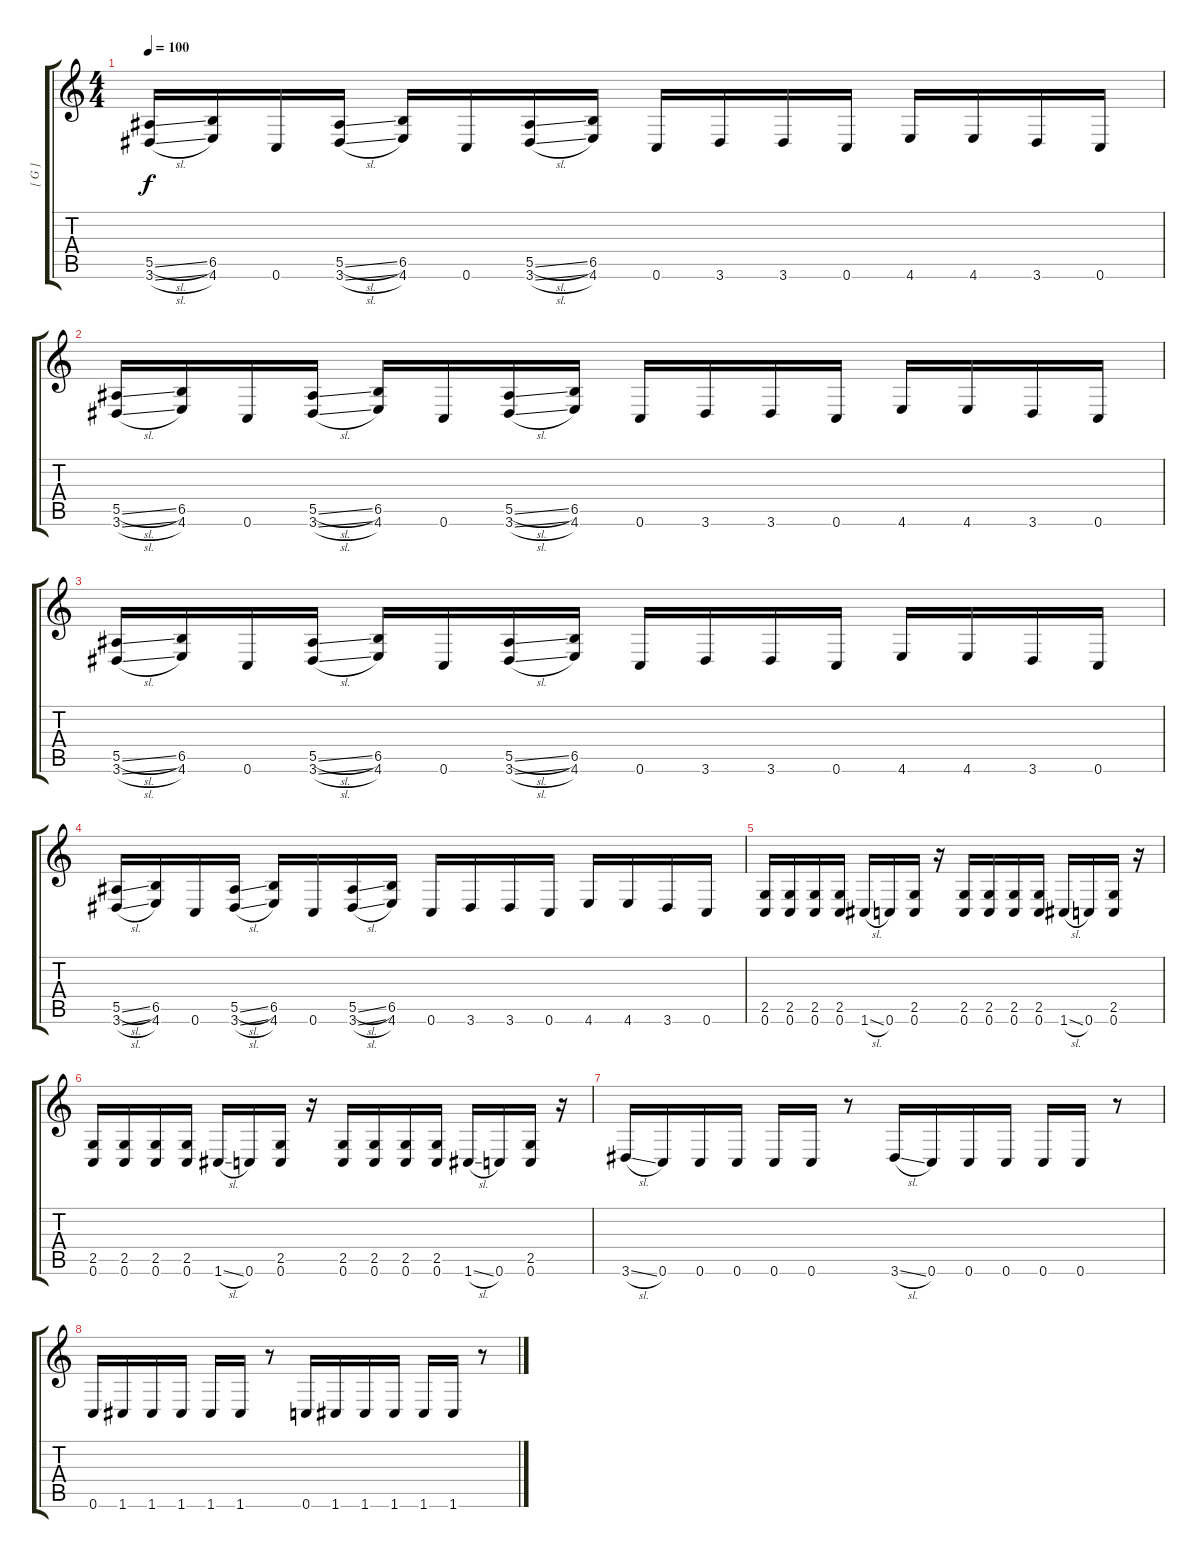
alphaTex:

\track ("[ G ]" "[ G ]") {instrument distortionguitar}
\staff {score tabs}
\tuning (C4 G3 Eb3 Bb2 F2 C2) {hide}
\ts (4 4)
\tempo 100
\clef g2
\ks c
(5.5{sl} 3.6{sl}).16{dy f} (6.5 4.6).16 0.6.16 (5.5{sl} 3.6{sl}).16 (6.5 4.6).16 0.6.16 (5.5{sl} 3.6{sl}).16 (6.5 4.6).16 0.6.16 3.6.16 3.6.16 0.6.16 4.6.16 4.6.16 3.6.16 0.6.16 |
(5.5{sl} 3.6{sl}).16 (6.5 4.6).16 0.6.16 (5.5{sl} 3.6{sl}).16 (6.5 4.6).16 0.6.16 (5.5{sl} 3.6{sl}).16 (6.5 4.6).16 0.6.16 3.6.16 3.6.16 0.6.16 4.6.16 4.6.16 3.6.16 0.6.16 |
(5.5{sl} 3.6{sl}).16 (6.5 4.6).16 0.6.16 (5.5{sl} 3.6{sl}).16 (6.5 4.6).16 0.6.16 (5.5{sl} 3.6{sl}).16 (6.5 4.6).16 0.6.16 3.6.16 3.6.16 0.6.16 4.6.16 4.6.16 3.6.16 0.6.16 |
(5.5{sl} 3.6{sl}).16 (6.5 4.6).16 0.6.16 (5.5{sl} 3.6{sl}).16 (6.5 4.6).16 0.6.16 (5.5{sl} 3.6{sl}).16 (6.5 4.6).16 0.6.16 3.6.16 3.6.16 0.6.16 4.6.16 4.6.16 3.6.16 0.6.16 |
(2.5 0.6).16 (2.5 0.6).16 (2.5 0.6).16 (2.5 0.6).16 1.6{sl}.16 0.6.16 (2.5 0.6).16 r.16 (2.5 0.6).16 (2.5 0.6).16 (2.5 0.6).16 (2.5 0.6).16 1.6{sl}.16 0.6.16 (2.5 0.6).16 r.16 |
(2.5 0.6).16 (2.5 0.6).16 (2.5 0.6).16 (2.5 0.6).16 1.6{sl}.16 0.6.16 (2.5 0.6).16 r.16 (2.5 0.6).16 (2.5 0.6).16 (2.5 0.6).16 (2.5 0.6).16 1.6{sl}.16 0.6.16 (2.5 0.6).16 r.16 |
3.6{sl}.16 0.6.16 0.6.16 0.6.16 0.6.16 0.6.16 r.8 3.6{sl}.16 0.6.16 0.6.16 0.6.16 0.6.16 0.6.16 r.8 |
0.6.16 1.6.16 1.6.16 1.6.16 1.6.16 1.6.16 r.8 0.6.16 1.6.16 1.6.16 1.6.16 1.6.16 1.6.16 r.8
